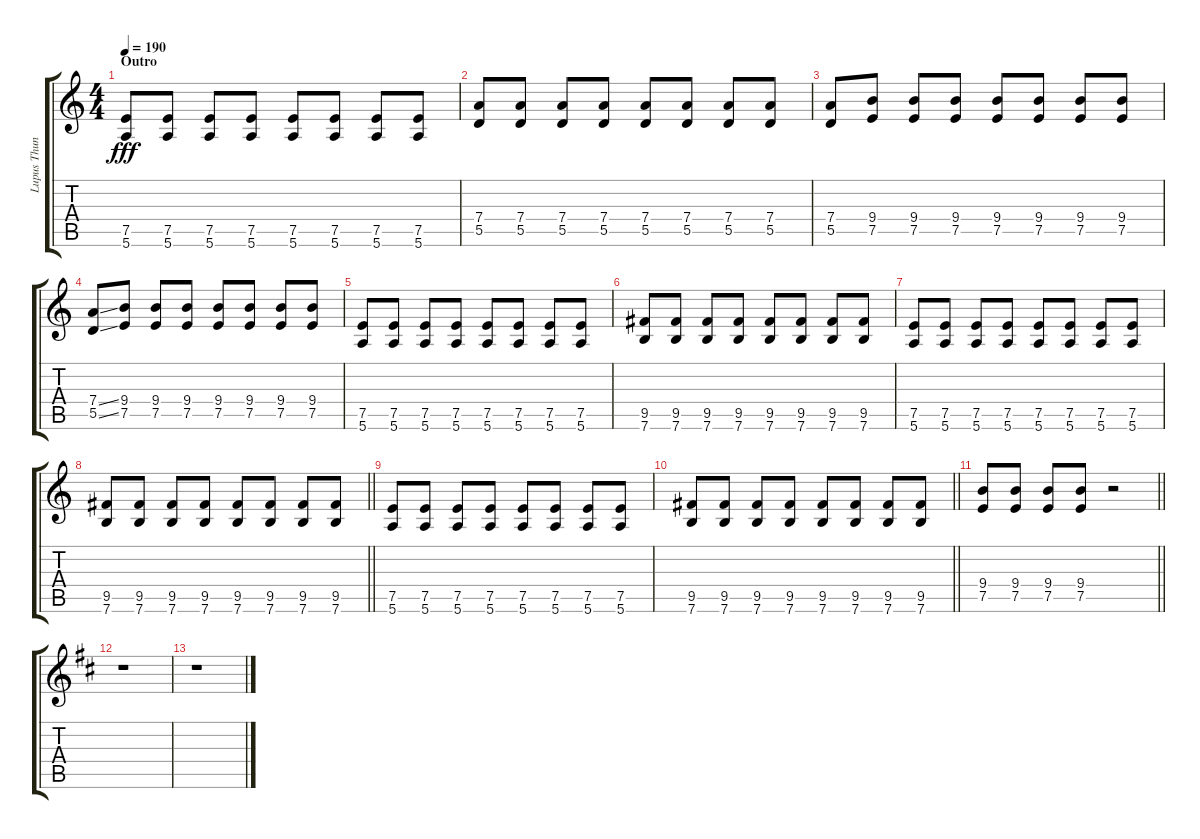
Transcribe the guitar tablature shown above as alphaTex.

\track ("Lupus Thunder" "Lupus Thun") {instrument distortionguitar}
\staff {score tabs}
\tuning (E4 B3 G3 D3 A2 E2) {hide}
\ts (4 4)
\section ("" "Outro")
\tempo 190
\clef g2
\ks c
(7.5 5.6).8{dy fff} (7.5 5.6).8 (7.5 5.6).8 (7.5 5.6).8 (7.5 5.6).8 (7.5 5.6).8 (7.5 5.6).8 (7.5 5.6).8 |
(7.4 5.5).8 (7.4 5.5).8 (7.4 5.5).8 (7.4 5.5).8 (7.4 5.5).8 (7.4 5.5).8 (7.4 5.5).8 (7.4 5.5).8 |
(7.4 5.5).8 (9.4 7.5).8 (9.4 7.5).8 (9.4 7.5).8 (9.4 7.5).8 (9.4 7.5).8 (9.4 7.5).8 (9.4 7.5).8 |
(7.4{ss} 5.5{ss}).8 (9.4 7.5).8 (9.4 7.5).8 (9.4 7.5).8 (9.4 7.5).8 (9.4 7.5).8 (9.4 7.5).8 (9.4 7.5).8 |
(7.5 5.6).8 (7.5 5.6).8 (7.5 5.6).8 (7.5 5.6).8 (7.5 5.6).8 (7.5 5.6).8 (7.5 5.6).8 (7.5 5.6).8 |
(9.5 7.6).8 (9.5 7.6).8 (9.5 7.6).8 (9.5 7.6).8 (9.5 7.6).8 (9.5 7.6).8 (9.5 7.6).8 (9.5 7.6).8 |
(7.5 5.6).8 (7.5 5.6).8 (7.5 5.6).8 (7.5 5.6).8 (7.5 5.6).8 (7.5 5.6).8 (7.5 5.6).8 (7.5 5.6).8 |
\barLineRight lightlight
(9.5 7.6).8 (9.5 7.6).8 (9.5 7.6).8 (9.5 7.6).8 (9.5 7.6).8 (9.5 7.6).8 (9.5 7.6).8 (9.5 7.6).8 |
(7.5 5.6).8 (7.5 5.6).8 (7.5 5.6).8 (7.5 5.6).8 (7.5 5.6).8 (7.5 5.6).8 (7.5 5.6).8 (7.5 5.6).8 |
\barLineRight lightlight
(9.5 7.6).8 (9.5 7.6).8 (9.5 7.6).8 (9.5 7.6).8 (9.5 7.6).8 (9.5 7.6).8 (9.5 7.6).8 (9.5 7.6).8 |
\barLineRight lightlight
(9.4 7.5).8 (9.4 7.5).8 (9.4 7.5).8 (9.4 7.5).8 r.2 |
\ks d
r.1 |
r.1
